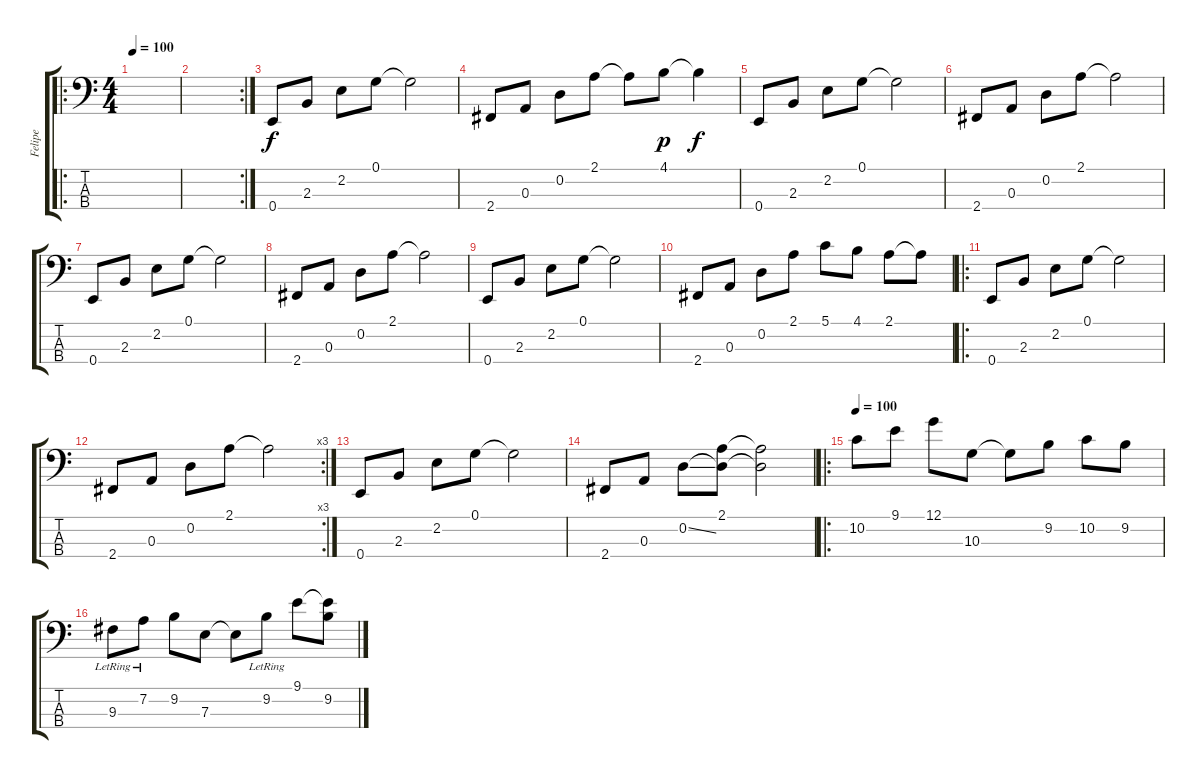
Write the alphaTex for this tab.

\track ("Felipe" "Felipe") {instrument electricbasspick}
\staff {score tabs}
\tuning (G2 D2 A1 E1) {hide}
\ro
\ts (4 4)
\tempo 100
\clef f4
\ks c
|
\rc 2
|
0.4.8 2.3.8 2.2.8 0.1.8 0.1{t}.2 |
2.4.8 0.3.8 0.2.8 2.1.8 2.1{t}.8 4.1.8{dy p} 4.1{t}.4{dy f} |
0.4.8 2.3.8 2.2.8 0.1.8 0.1{t}.2 |
2.4.8 0.3.8 0.2.8 2.1.8 2.1{t}.2 |
0.4.8 2.3.8 2.2.8 0.1.8 0.1{t}.2 |
2.4.8 0.3.8 0.2.8 2.1.8 2.1{t}.2 |
0.4.8 2.3.8 2.2.8 0.1.8 0.1{t}.2 |
2.4.8 0.3.8 0.2.8 2.1.8 5.1.8 4.1.8 2.1.8 2.1{t}.8 |
\ro
0.4.8 2.3.8 2.2.8 0.1.8 0.1{t}.2 |
\rc 3
2.4.8 0.3.8 0.2.8 2.1.8 2.1{t}.2 |
0.4.8 2.3.8 2.2.8 0.1.8 0.1{t}.2 |
2.4.8 0.3.8 0.2{ss}.8 (2.1 0.2{t}).8 (2.1{t} 0.2{t}).2 |
\ro
\tempo 100
10.2.8 9.1.8 12.1.8 10.3.8 10.3{t}.8 9.2.8 10.2.8 9.2.8 |
9.3{lr}.8 7.2{lr}.8 9.2.8 7.3.8 7.3{t}.8 9.2{lr}.8 9.1.8 (9.1{t} 9.2).8
